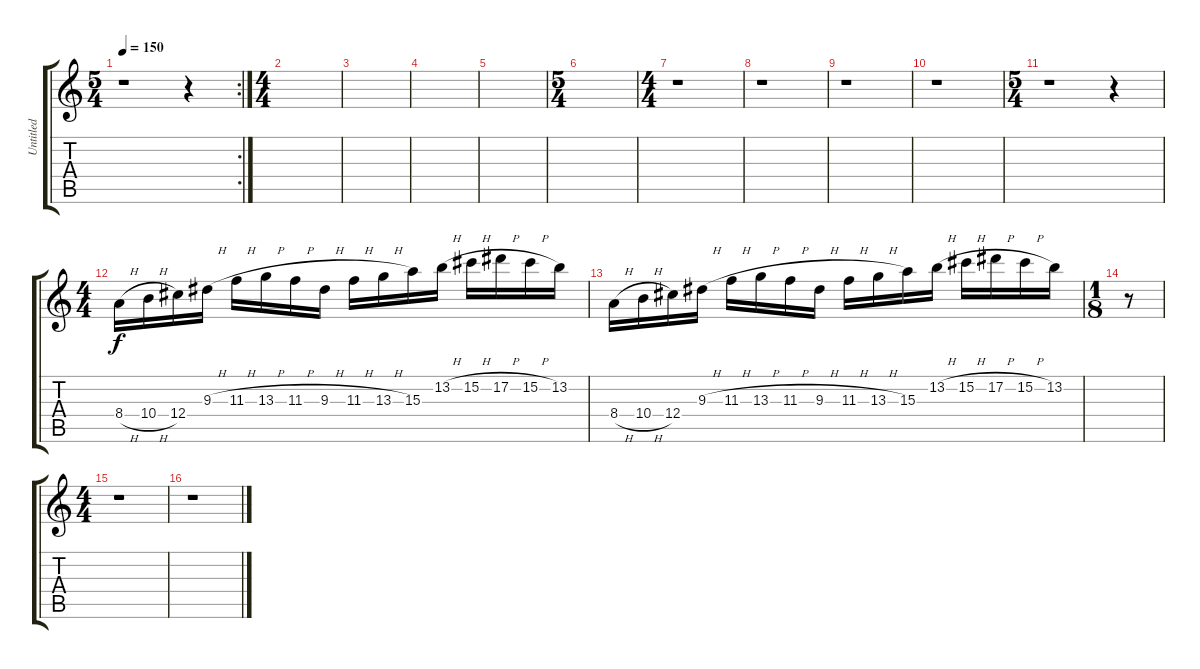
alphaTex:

\track ("Untitled" "Untitled") {instrument overdrivenguitar}
\staff {score tabs}
\tuning (Eb4 Bb3 Gb3 Db3 Ab2 Eb2) {hide}
\rc 2
\ts (5 4)
\tempo 150
\clef g2
\ks c
r.1{dy f} r.4 |
\ts (4 4)
|
|
|
|
\ts (5 4)
|
\ts (4 4)
r.1 |
r.1 |
r.1 |
r.1 |
\ts (5 4)
r.1 r.4 |
\ts (4 4)
8.4{h}.16 10.4{h}.16 12.4.16 9.3{h}.16 11.3{h}.16 13.3{h}.16 11.3{h}.16 9.3{h}.16 11.3{h}.16 13.3{h}.16 15.3.16 13.2{h}.16 15.2{h}.16 17.2{h}.16 15.2{h}.16 13.2.16 |
8.4{h}.16 10.4{h}.16 12.4.16 9.3{h}.16 11.3{h}.16 13.3{h}.16 11.3{h}.16 9.3{h}.16 11.3{h}.16 13.3{h}.16 15.3.16 13.2{h}.16 15.2{h}.16 17.2{h}.16 15.2{h}.16 13.2.16 |
\ts (1 8)
r.8 |
\ts (4 4)
r.1 |
r.1
